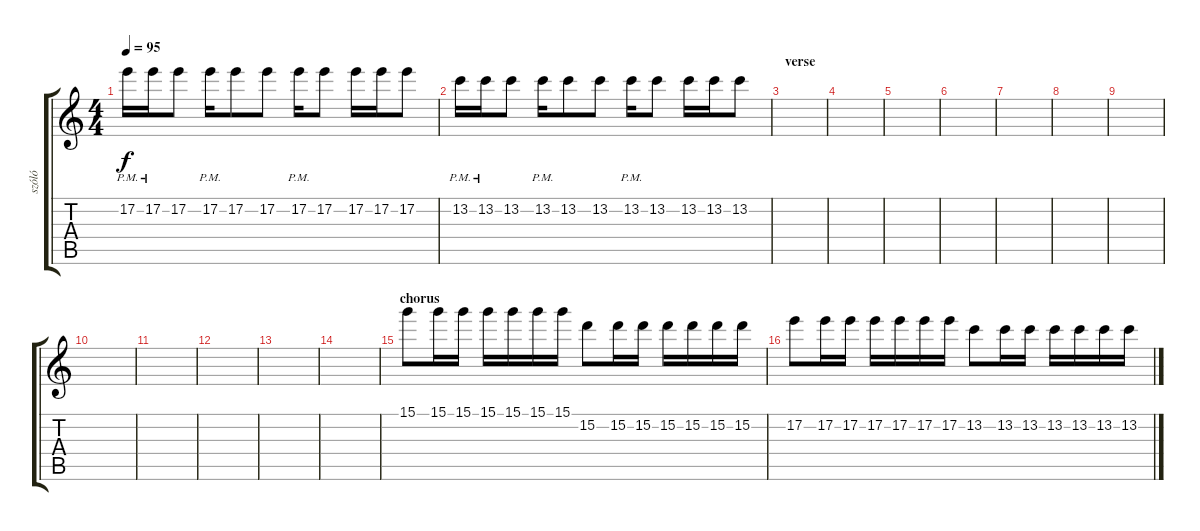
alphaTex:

\track ("szóló" "szóló") {instrument distortionguitar}
\staff {score tabs}
\tuning (E4 B3 G3 D3 A2 E2) {hide}
\ts (4 4)
\tempo 95
\clef g2
\ks c
17.2{pm}.16{dy f} 17.2{pm}.16 17.2.8 17.2{pm}.16 17.2.8 17.2.8 17.2{pm}.16 17.2.8 17.2.16 17.2.16 17.2.8 |
13.2{pm}.16 13.2{pm}.16 13.2.8 13.2{pm}.16 13.2.8 13.2.8 13.2{pm}.16 13.2.8 13.2.16 13.2.16 13.2.8 |
\section ("" "verse")
|
|
|
|
|
|
|
|
|
|
|
|
\section ("" "chorus")
15.1.8 15.1.16 15.1.16 15.1.16 15.1.16 15.1.16 15.1.16 15.2.8 15.2.16 15.2.16 15.2.16 15.2.16 15.2.16 15.2.16 |
17.2.8 17.2.16 17.2.16 17.2.16 17.2.16 17.2.16 17.2.16 13.2.8 13.2.16 13.2.16 13.2.16 13.2.16 13.2.16 13.2.16
